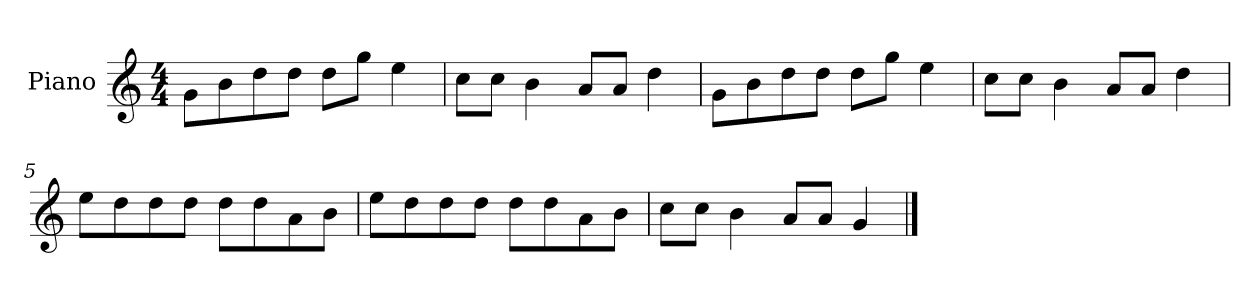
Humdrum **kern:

**kern
*part1
*staff1
*I"Piano
*I'P-no
*clefG2
*k[]
*M4/4
*MM90
=1
8g\L
8b\
8dd\
8dd\J
8dd\L
8gg\J
4ee\
=2
8cc\L
8cc\J
4b\
8a/L
8a/J
4dd\
=3
8g\L
8b\
8dd\
8dd\J
8dd\L
8gg\J
4ee\
=4
8cc\L
8cc\J
4b\
8a/L
8a/J
4dd\
=5
8ee\L
8dd\
8dd\
8dd\J
8dd\L
8dd\
8a\
8b\J
!!LO:LB:g=z
=6
8ee\L
8dd\
8dd\
8dd\J
8dd\L
8dd\
8a\
8b\J
=7
8cc\L
8cc\J
4b\
8a/L
8a/J
4g/
==
*-
